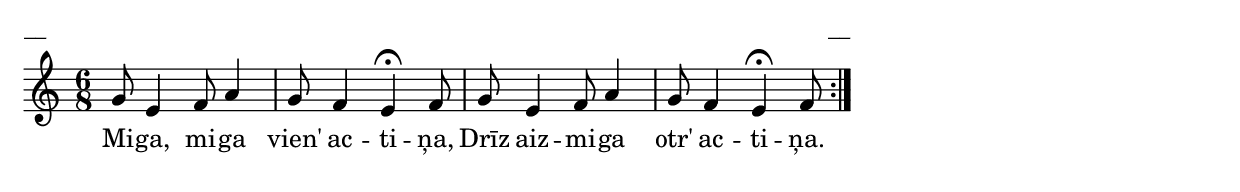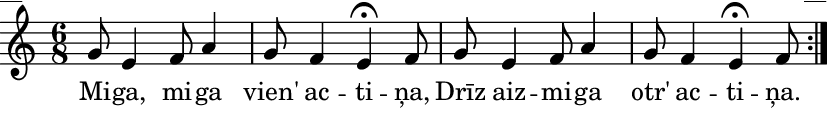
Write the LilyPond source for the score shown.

\version "2.13.18"
#(ly:set-option 'crop #t)

%\header {
%    title = "Miga, miga vien' actiņa"
%}
\paper {
line-width = 14\cm
left-margin = 0.4\cm
between-system-padding = 0.1\cm
between-system-space = 0.1\cm
}
\layout {
indent = #0
ragged-last = ##f
}

voiceA = \relative c' {
\clef "treble"
\key c \major
\time 6/8
\repeat volta 2 {
g'8 e4 f8 a4 | 
g8 f4 e\fermata f8 | 
g8 e4 f8 a4 | 
g8 f4 e\fermata f8 |
}
} 

lyricA = \lyricmode {
Mi -- ga, mi -- ga vien' ac -- ti -- ņa, 
Drīz aiz -- mi -- ga otr' ac -- ti -- ņa. 
} 


fullScore = <<
\new Staff {
<<
\new Voice = "voiceA" { \oneVoice \autoBeamOff \voiceA }
\new Lyrics \lyricsto "voiceA" \lyricA
>>
}
>>

\score {
\fullScore
\header { piece = "__" opus = "__" }
}
\markup { \with-color #(x11-color 'white) \sans \smaller "__" }
\score {
\unfoldRepeats
\fullScore
\midi {
\context { \Staff \remove "Staff_performer" }
\context { \Voice \consists "Staff_performer" }
}
}


